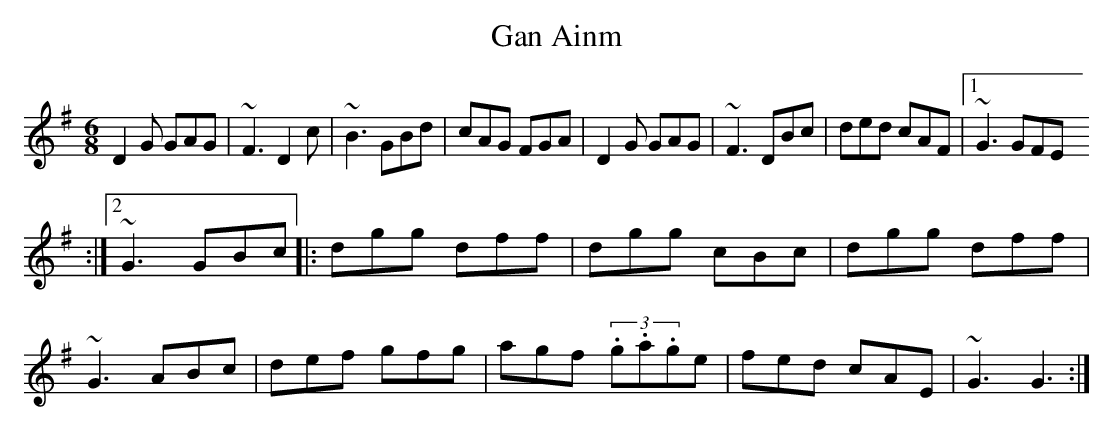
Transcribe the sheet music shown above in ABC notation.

X:1
T:Gan Ainm
M:6/8
K:G
D2G GAG | ~F3 D2c | ~B3 GBd | cAG FGA | D2G GAG | ~F3 DBc | ded cAF |1 ~G3 GFE
:|2 ~G3 GBc |: dgg dff | dgg cBc | dgg dff |
~G3 ABc | def gfg | agf (3.g.a.ge | fed cAE | ~G3 G3 :|
